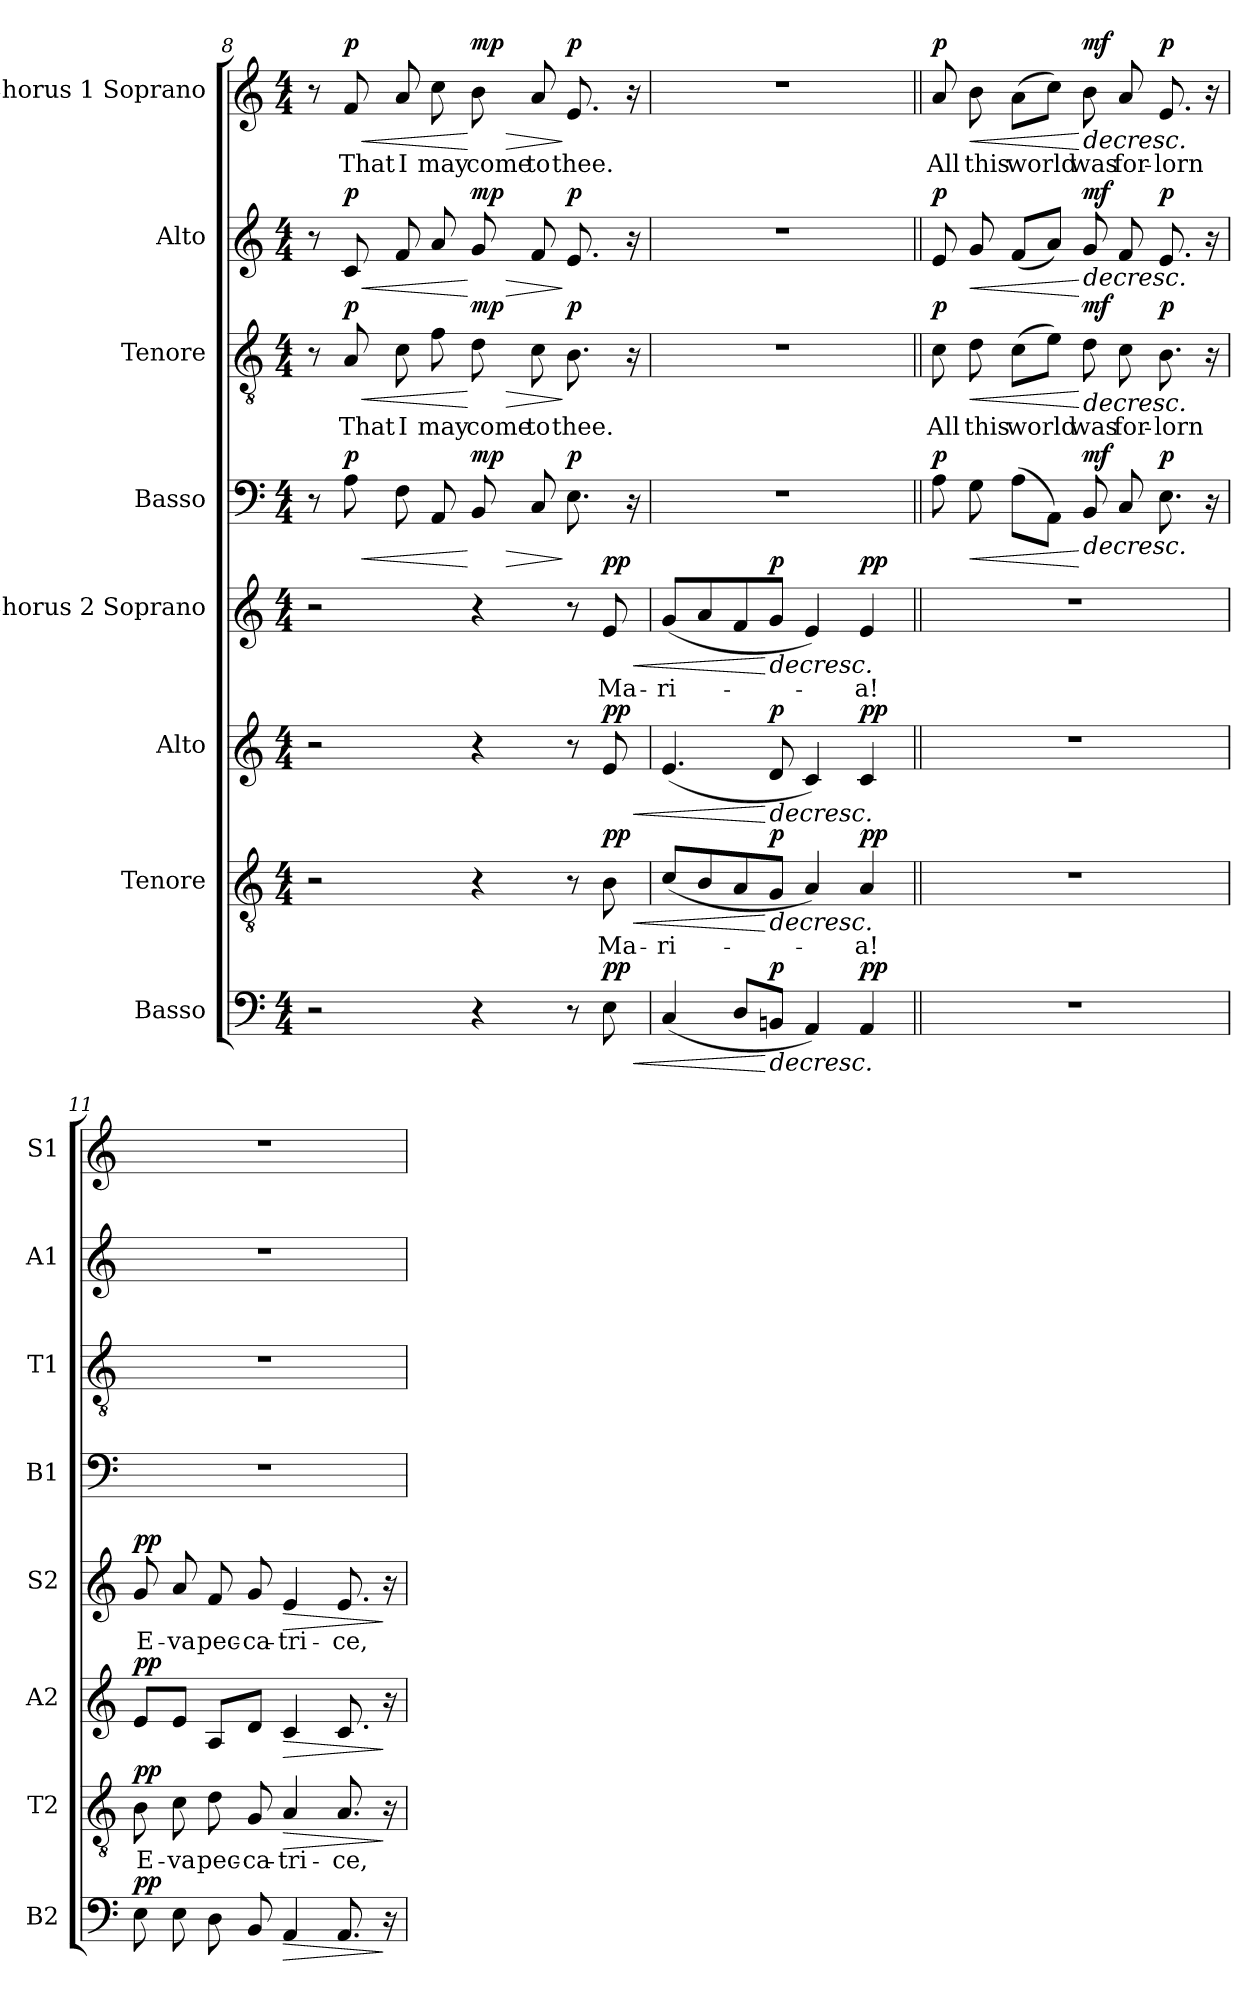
**kern	**dynam	**kern	**text	**dynam	**kern	**dynam	**kern	**text	**dynam	**kern	**dynam	**kern	**text	**dynam	**kern	**dynam	**kern	**text	**dynam
*part8	*part8	*part7	*part7	*part7	*part6	*part6	*part5	*part5	*part5	*part4	*part4	*part3	*part3	*part3	*part2	*part2	*part1	*part1	*part1
*staff8	*staff8	*staff7	*staff7	*staff7	*staff6	*staff6	*staff5	*staff5	*staff5	*staff4	*staff4	*staff3	*staff3	*staff3	*staff2	*staff2	*staff1	*staff1	*staff1
*I"Basso	*	*I"Tenore	*	*	*I"Alto	*	*I"Chorus 2 Soprano	*	*	*I"Basso	*	*I"Tenore	*	*	*I"Alto	*	*I"Chorus 1 Soprano	*	*
*I'B2	*	*I'T2	*	*	*I'A2	*	*I'S2	*	*	*I'B1	*	*I'T1	*	*	*I'A1	*	*I'S1	*	*
!!LO:PB:g=z
*clefF4	*	*clefGv2	*	*	*clefG2	*	*clefG2	*	*	*clefF4	*	*clefGv2	*	*	*clefG2	*	*clefG2	*	*
*k[]	*	*k[]	*	*	*k[]	*	*k[]	*	*	*k[]	*	*k[]	*	*	*k[]	*	*k[]	*	*
*M4/4	*	*M4/4	*	*	*M4/4	*	*M4/4	*	*	*M4/4	*	*M4/4	*	*	*M4/4	*	*M4/4	*	*
=8	=8	=8	=8	=8	=8	=8	=8	=8	=8	=8	=8	=8	=8	=8	=8	=8	=8	=8	=8
2r	.	2r	.	.	2r	.	2r	.	.	8r	.	8r	.	.	8r	.	8r	.	.
!	!	!	!	!	!	!	!	!	!	!	!LO:HP:b	!	!LO:LY:b	!LO:HP:b	!	!LO:HP:b	!	!LO:LY:b	!LO:HP:b
!	!	!	!	!	!	!	!	!	!	!	!LO:DY:n=1:a	!	!	!LO:DY:n=1:a	!	!LO:DY:n=1:a	!	!	!LO:DY:n=1:a
.	.	.	.	.	.	.	.	.	.	8A\	< p	8A/	That	< p	8c/	< p	8f/	That	< p
!	!	!	!	!	!	!	!	!	!	!	!	!	!LO:LY:b	!	!	!	!	!LO:LY:b	!
.	.	.	.	.	.	.	.	.	.	8F\	.	8c\	I	.	8f/	.	8a/	I	.
!	!	!	!	!	!	!	!	!	!	!	!	!	!LO:LY:b	!	!	!	!	!LO:LY:b	!
.	.	.	.	.	.	.	.	.	.	8AA/	.	8f\	may	.	8a/	.	8cc\	may	.
!	!	!	!	!	!	!	!	!	!	!	!LO:HP:n=1:b	!	!LO:LY:b	!LO:HP:n=1:b	!	!LO:HP:n=1:b	!	!LO:LY:b	!LO:HP:n=1:b
!	!	!	!	!	!	!	!	!	!	!	!LO:DY:n=2:a	!	!	!LO:DY:n=2:a	!	!LO:DY:n=2:a	!	!	!LO:DY:n=2:a
4r	.	4r	.	.	4r	.	4r	.	.	8BB/	[ > mp	8d\	come	[ > mp	8g/	[ > mp	8b\	come	[ > mp
!	!	!	!	!	!	!	!	!	!	!	!	!	!LO:LY:b	!	!	!	!	!LO:LY:b	!
.	.	.	.	.	.	.	.	.	.	8C/	.	8c\	to	.	8f/	.	8a/	to	.
!	!	!	!	!	!	!	!	!	!	!	!LO:DY:n=3:a	!	!LO:LY:b	!LO:DY:n=3:a	!	!LO:DY:n=3:a	!	!LO:LY:b	!LO:DY:n=3:a
8r	.	8r	.	.	8r	.	8r	.	.	8.E\	] p	8.B\	thee.	] p	8.e/	] p	8.e/	thee.	] p
!	!LO:HP:b	!	!LO:LY:b	!LO:HP:b	!	!LO:HP:b	!	!LO:LY:b	!LO:HP:b	!	!	!	!	!	!	!	!	!	!
!	!LO:DY:n=1:a	!	!	!LO:DY:n=1:a	!	!LO:DY:n=1:a	!	!	!LO:DY:n=1:a	!	!	!	!	!	!	!	!	!	!
8E\	< pp	8B\	Ma-	< pp	8e/	< pp	8e/	Ma-	< pp	.	.	.	.	.	.	.	.	.	.
.	.	.	.	.	.	.	.	.	.	16r	.	16r	.	.	16r	.	16r	.	.
=9	=9	=9	=9	=9	=9	=9	=9	=9	=9	=9	=9	=9	=9	=9	=9	=9	=9	=9	=9
!	!	!	!LO:LY:b	!	!	!	!	!LO:LY:b	!	!	!	!	!	!	!	!	!	!	!
(4C/	.	(8c/L	-ri-	.	(4.e/	.	(8g/L	-ri-	.	1r	.	1r	.	.	1r	.	1r	.	.
.	.	8B/	.	.	.	.	8a/	.	.	.	.	.	.	.	.	.	.	.	.
8D/L	.	8A/	.	.	.	.	8f/	.	.	.	.	.	.	.	.	.	.	.	.
!	!LO:HP:n=1:b	!	!	!LO:HP:n=1:b	!	!LO:HP:n=1:b	!	!	!LO:HP:n=1:b	!	!	!	!	!	!	!	!	!	!
!	!LO:DY:n=1:a	!	!	!LO:DY:n=1:a	!	!LO:DY:n=1:a	!	!	!LO:DY:n=1:a	!	!	!	!	!	!	!	!	!	!
8BBn/J	[ > p	8G/J	.	[ > p	8d/	[ > p	8g/J	.	[ > p	.	.	.	.	.	.	.	.	.	.
4AA/)	.	4A/)	.	.	4c/)	.	4e/)	.	.	.	.	.	.	.	.	.	.	.	.
!	!LO:DY:n=2:a	!	!LO:LY:b	!LO:DY:n=2:a	!	!LO:DY:n=2:a	!	!LO:LY:b	!LO:DY:n=2:a	!	!	!	!	!	!	!	!	!	!
4AA/	pp	4A/	-a!	pp	4c/	pp	4e/	-a!	pp	.	.	.	.	.	.	.	.	.	.
.	]	.	.	]	.	]	.	.	]	.	.	.	.	.	.	.	.	.	.
=10||	=10||	=10||	=10||	=10||	=10||	=10||	=10||	=10||	=10||	=10||	=10||	=10||	=10||	=10||	=10||	=10||	=10||	=10||	=10||
!	!	!	!	!	!	!	!	!	!	!	!LO:DY:a	!	!LO:LY:b	!LO:DY:a	!	!LO:DY:a	!	!LO:LY:b	!LO:DY:a
1r	.	1r	.	.	1r	.	1r	.	.	8A\	p	8c\	All	p	8e/	p	8a/	All	p
!	!	!	!	!	!	!	!	!	!	!	!LO:HP:b	!	!LO:LY:b	!LO:HP:b	!	!LO:HP:b	!	!LO:LY:b	!LO:HP:b
.	.	.	.	.	.	.	.	.	.	8G\	<	8d\	this	<	8g/	<	8b\	this	<
!	!	!	!	!	!	!	!	!	!	!	!	!	!LO:LY:b	!	!	!	!	!LO:LY:b	!
.	.	.	.	.	.	.	.	.	.	(8A\L	.	(8c\L	-world	.	(8f/L	.	(8a\L	-world	.
.	.	.	.	.	.	.	.	.	.	8AA\J)	.	8e\J)	.	.	8a/J)	.	8cc\J)	.	.
!	!	!	!	!	!	!	!	!	!	!	!LO:HP:n=1:b	!	!LO:LY:b	!LO:HP:n=1:b	!	!LO:HP:n=1:b	!	!LO:LY:b	!LO:HP:n=1:b
!	!	!	!	!	!	!	!	!	!	!	!LO:DY:n=1:a	!	!	!LO:DY:n=1:a	!	!LO:DY:n=1:a	!	!	!LO:DY:n=1:a
.	.	.	.	.	.	.	.	.	.	8BB/	[ > mf	8d\	was	[ > mf	8g/	[ > mf	8b\	was	[ > mf
!	!	!	!	!	!	!	!	!	!	!	!	!	!LO:LY:b	!	!	!	!	!LO:LY:b	!
.	.	.	.	.	.	.	.	.	.	8C/	.	8c\	for-	.	8f/	.	8a/	for-	.
!	!	!	!	!	!	!	!	!	!	!	!LO:DY:n=2:a	!	!LO:LY:b	!LO:DY:n=2:a	!	!LO:DY:n=2:a	!	!LO:LY:b	!LO:DY:n=2:a
.	.	.	.	.	.	.	.	.	.	8.E\	p	8.B\	-lorn	p	8.e/	p	8.e/	-lorn	p
.	.	.	.	.	.	.	.	.	.	16r	]	16r	.	]	16r	]	16r	.	]
=11	=11	=11	=11	=11	=11	=11	=11	=11	=11	=11	=11	=11	=11	=11	=11	=11	=11	=11	=11
!	!LO:DY:a	!	!LO:LY:b	!LO:DY:a	!	!LO:DY:a	!	!LO:LY:b	!LO:DY:a	!	!	!	!	!	!	!	!	!	!
8E\	pp	8B\	E-	pp	8e/L	pp	8g/	E-	pp	1r	.	1r	.	.	1r	.	1r	.	.
!	!	!	!LO:LY:b	!	!	!	!	!LO:LY:b	!	!	!	!	!	!	!	!	!	!	!
8E\	.	8c\	-va	.	8e/J	.	8a/	-va	.	.	.	.	.	.	.	.	.	.	.
!	!	!	!LO:LY:b	!	!	!	!	!LO:LY:b	!	!	!	!	!	!	!	!	!	!	!
8D\	.	8d\	pec-	.	8A/L	.	8f/	pec-	.	.	.	.	.	.	.	.	.	.	.
!	!	!	!LO:LY:b	!	!	!	!	!LO:LY:b	!	!	!	!	!	!	!	!	!	!	!
8BB/	.	8G/	-ca-	.	8d/J	.	8g/	-ca-	.	.	.	.	.	.	.	.	.	.	.
!	!LO:HP:b	!	!LO:LY:b	!LO:HP:b	!	!LO:HP:b	!	!LO:LY:b	!LO:HP:b	!	!	!	!	!	!	!	!	!	!
4AA/	>	4A/	-tri-	>	4c/	>	4e/	-tri-	>	.	.	.	.	.	.	.	.	.	.
!	!	!	!LO:LY:b	!	!	!	!	!LO:LY:b	!	!	!	!	!	!	!	!	!	!	!
8.AA/	.	8.A/	-ce,	.	8.c/	.	8.e/	-ce,	.	.	.	.	.	.	.	.	.	.	.
16r	]	16r	.	]	16r	]	16r	.	]	.	.	.	.	.	.	.	.	.	.
=	=	=	=	=	=	=	=	=	=	=	=	=	=	=	=	=	=	=	=
*-	*-	*-	*-	*-	*-	*-	*-	*-	*-	*-	*-	*-	*-	*-	*-	*-	*-	*-	*-
